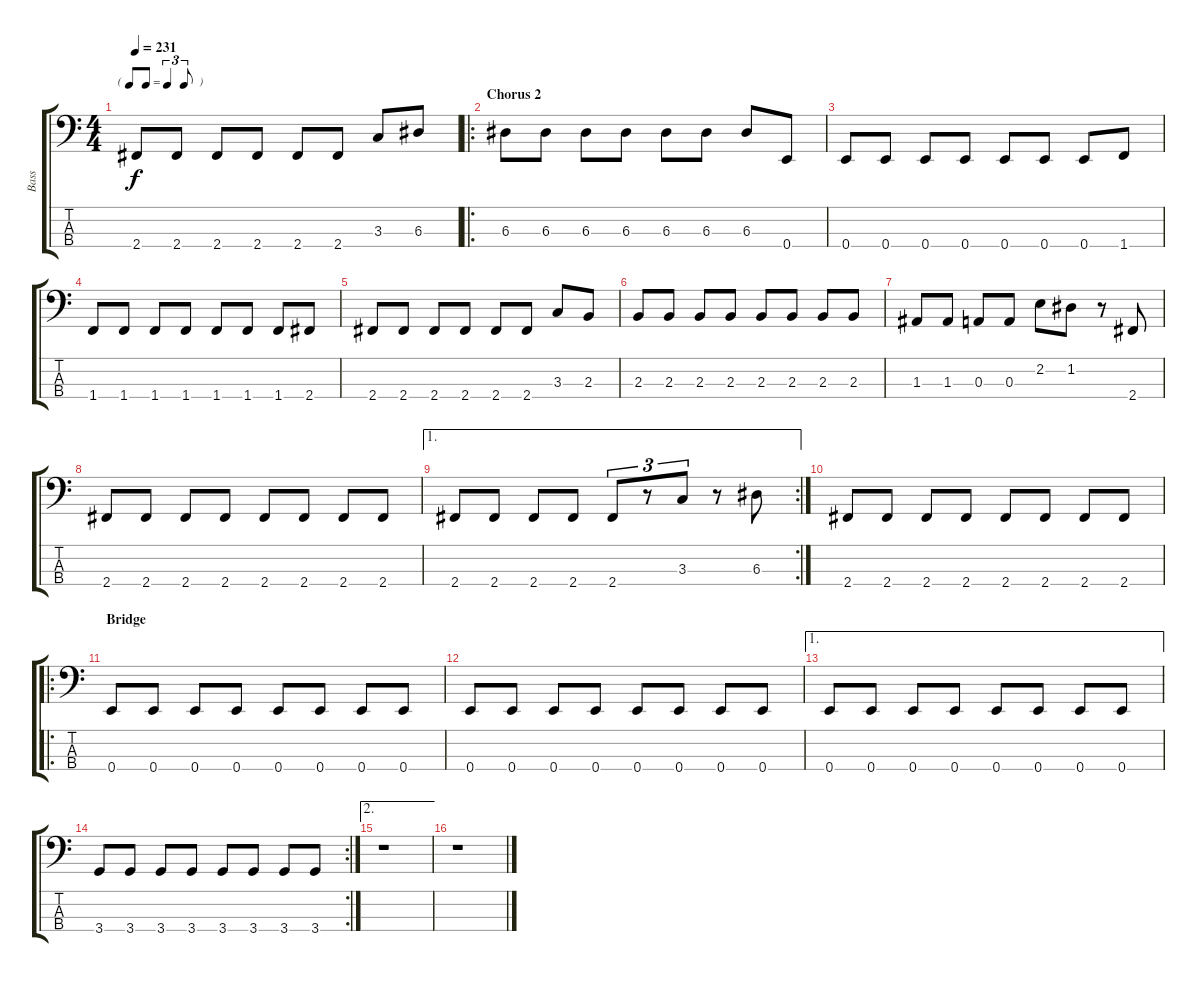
\track ("Bass" "Bass") {instrument electricbasspick}
\staff {score tabs}
\tuning (G2 D2 A1 E1) {hide}
\ts (4 4)
\tf triplet8th
\tempo 231
\clef f4
\ks c
2.4.8{dy f} 2.4.8 2.4.8 2.4.8 2.4.8 2.4.8 3.3.8 6.3.8 |
\ro
\section ("" "Chorus 2")
6.3.8 6.3.8 6.3.8 6.3.8 6.3.8 6.3.8 6.3.8 0.4.8 |
0.4.8 0.4.8 0.4.8 0.4.8 0.4.8 0.4.8 0.4.8 1.4.8 |
1.4.8 1.4.8 1.4.8 1.4.8 1.4.8 1.4.8 1.4.8 2.4.8 |
2.4.8 2.4.8 2.4.8 2.4.8 2.4.8 2.4.8 3.3.8 2.3.8 |
2.3.8 2.3.8 2.3.8 2.3.8 2.3.8 2.3.8 2.3.8 2.3.8 |
1.3.8 1.3.8 0.3.8 0.3.8 2.2.8 1.2.8 r.8 2.4.8 |
2.4.8 2.4.8 2.4.8 2.4.8 2.4.8 2.4.8 2.4.8 2.4.8 |
\ae 1
\rc 2
2.4.8 2.4.8 2.4.8 2.4.8 2.4.8{tu (3 2)} r.8{tu (3 2)} 3.3.8{tu (3 2)} r.8 6.3.8 |
2.4.8 2.4.8 2.4.8 2.4.8 2.4.8 2.4.8 2.4.8 2.4.8 |
\ro
\section ("" "Bridge")
0.4.8 0.4.8 0.4.8 0.4.8 0.4.8 0.4.8 0.4.8 0.4.8 |
0.4.8 0.4.8 0.4.8 0.4.8 0.4.8 0.4.8 0.4.8 0.4.8 |
\ae 1
0.4.8 0.4.8 0.4.8 0.4.8 0.4.8 0.4.8 0.4.8 0.4.8 |
\rc 2
3.4.8 3.4.8 3.4.8 3.4.8 3.4.8 3.4.8 3.4.8 3.4.8 |
\ae 2
r.1 |
r.1
